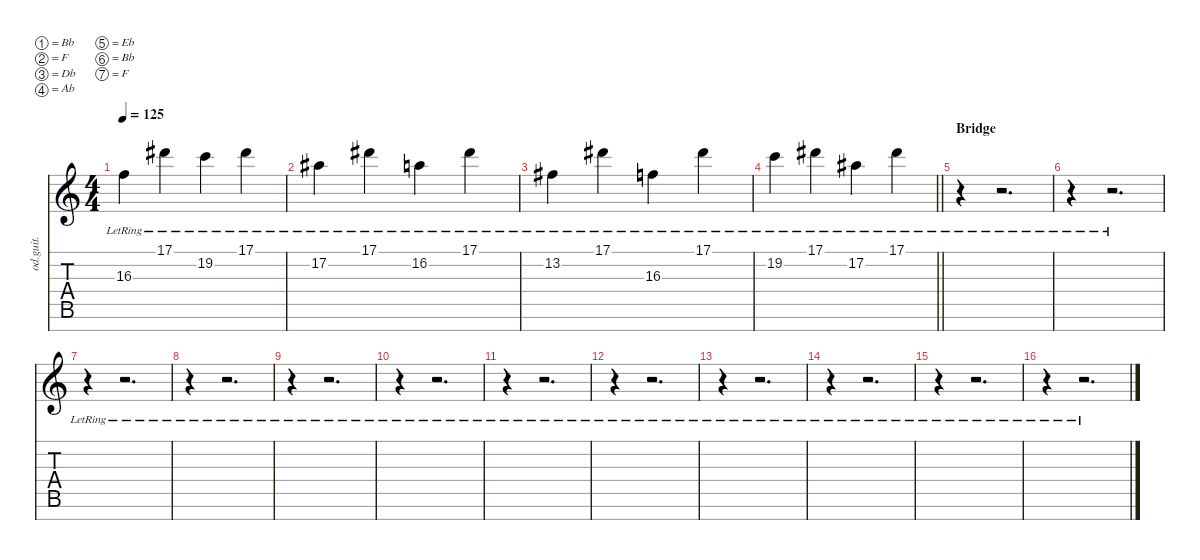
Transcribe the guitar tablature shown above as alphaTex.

\defaultSystemsLayout 4
\hideDynamics
\bracketExtendMode nobrackets
\track ("8 string Guitar SOLO (Fredrik Thordendal)" "od.guit.") {instrument overdrivenguitar}
\staff {score tabs}
\tuning (Bb3 F3 Db3 Ab2 Eb2 Bb1 F1)
\ts (4 4)
\tempo 125
\clef g2
\ks c
16.3{lr}.4{dy f beam Down} 17.1{lr acc #}.4{beam Down} 19.2{lr}.4{beam Down} 17.1{lr acc #}.4{beam Down} |
17.2{lr acc #}.4{beam Down} 17.1{lr acc #}.4{beam Down} 16.2{lr}.4{beam Down} 17.1{lr acc #}.4{beam Down} |
13.2{lr acc #}.4{beam Down} 17.1{lr acc #}.4{beam Down} 16.3{lr}.4{beam Down} 17.1{lr acc #}.4{beam Down} |
\barLineRight lightlight
19.2{lr}.4{beam Down} 17.1{lr acc #}.4{beam Down} 17.2{lr acc #}.4{beam Down} 17.1{lr acc #}.4{beam Down} |
\section ("" "Bridge")
r.4{beam Down} r.2{d beam Down} |
r.4{beam Down} r.2{d beam Down} |
r.4{beam Down} r.2{d beam Down} |
r.4{beam Down} r.2{d beam Down} |
r.4{beam Down} r.2{d beam Down} |
r.4{beam Down} r.2{d beam Down} |
r.4{beam Down} r.2{d beam Down} |
r.4{beam Down} r.2{d beam Down} |
r.4{beam Down} r.2{d beam Down} |
r.4{beam Down} r.2{d beam Down} |
r.4{beam Down} r.2{d beam Down} |
r.4{beam Down} r.2{d beam Down}
